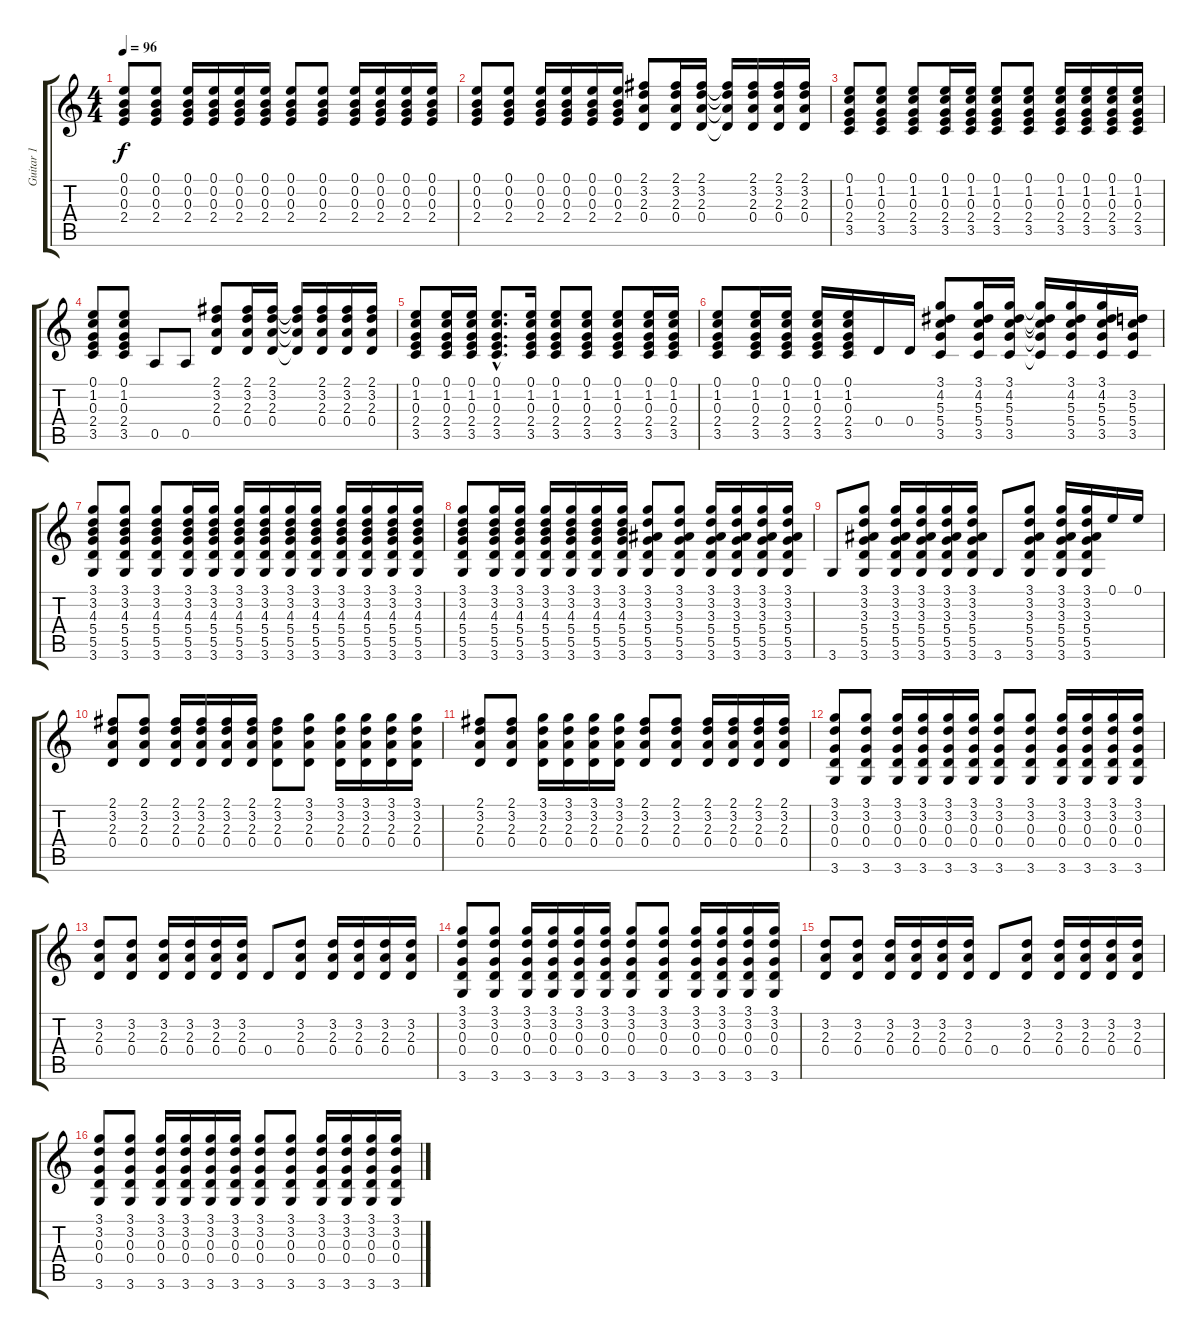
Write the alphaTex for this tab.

\track ("Guitar 1" "Guitar 1") {instrument acousticguitarnylon}
\staff {score tabs}
\tuning (E4 B3 G3 D3 A2 E2) {hide}
\ts (4 4)
\tempo 96
\clef g2
\ks c
(0.1 0.2 0.3 2.4).8{dy f} (0.1 0.2 0.3 2.4).8 (0.1 0.2 0.3 2.4).16 (0.1 0.2 0.3 2.4).16 (0.1 0.2 0.3 2.4).16 (0.1 0.2 0.3 2.4).16 (0.1 0.2 0.3 2.4).8 (0.1 0.2 0.3 2.4).8 (0.1 0.2 0.3 2.4).16 (0.1 0.2 0.3 2.4).16 (0.1 0.2 0.3 2.4).16 (0.1 0.2 0.3 2.4).16 |
(0.1 0.2 0.3 2.4).8 (0.1 0.2 0.3 2.4).8 (0.1 0.2 0.3 2.4).16 (0.1 0.2 0.3 2.4).16 (0.1 0.2 0.3 2.4).16 (0.1 0.2 0.3 2.4).16 (2.1 3.2 2.3 0.4).8 (2.1 3.2 2.3 0.4).16 (2.1 3.2 2.3 0.4).16 (2.1{t} 3.2{t} 2.3{t} 0.4{t}).16 (2.1 3.2 2.3 0.4).16 (2.1 3.2 2.3 0.4).16 (2.1 3.2 2.3 0.4).16 |
(0.1 1.2 0.3 2.4 3.5).8 (0.1 1.2 0.3 2.4 3.5).8 (0.1 1.2 0.3 2.4 3.5).8 (0.1 1.2 0.3 2.4 3.5).16 (0.1 1.2 0.3 2.4 3.5).16 (0.1 1.2 0.3 2.4 3.5).8 (0.1 1.2 0.3 2.4 3.5).8 (0.1 1.2 0.3 2.4 3.5).16 (0.1 1.2 0.3 2.4 3.5).16 (0.1 1.2 0.3 2.4 3.5).16 (0.1 1.2 0.3 2.4 3.5).16 |
(0.1 1.2 0.3 2.4 3.5).8 (0.1 1.2 0.3 2.4 3.5).8 0.5.8 0.5.8 (2.1 3.2 2.3 0.4).8 (2.1 3.2 2.3 0.4).16 (2.1 3.2 2.3 0.4).16 (2.1{t} 3.2{t} 2.3{t} 0.4{t}).16 (2.1 3.2 2.3 0.4).16 (2.1 3.2 2.3 0.4).16 (2.1 3.2 2.3 0.4).16 |
(0.1 1.2 0.3 2.4 3.5).8 (0.1 1.2 0.3 2.4 3.5).16 (0.1 1.2 0.3 2.4 3.5).16 (0.1{hac} 1.2{hac} 0.3{hac} 2.4{hac} 3.5{hac}).8{d} (0.1 1.2 0.3 2.4 3.5).16 (0.1 1.2 0.3 2.4 3.5).8 (0.1 1.2 0.3 2.4 3.5).8 (0.1 1.2 0.3 2.4 3.5).8 (0.1 1.2 0.3 2.4 3.5).16 (0.1 1.2 0.3 2.4 3.5).16 |
(0.1 1.2 0.3 2.4 3.5).8 (0.1 1.2 0.3 2.4 3.5).16 (0.1 1.2 0.3 2.4 3.5).16 (0.1 1.2 0.3 2.4 3.5).16 (0.1 1.2 0.3 2.4 3.5).16 0.4.16 0.4.16 (3.1 4.2 5.3 5.4 3.5).8 (3.1 4.2 5.3 5.4 3.5).16 (3.1 4.2 5.3 5.4 3.5).16 (3.1{t} 4.2{t} 5.3{t} 5.4{t} 3.5{t}).16 (3.1 4.2 5.3 5.4 3.5).16 (3.1 4.2 5.3 5.4 3.5).16 (3.2 5.3 5.4 3.5).16 |
(3.1 3.2 4.3 5.4 5.5 3.6).8 (3.1 3.2 4.3 5.4 5.5 3.6).8 (3.1 3.2 4.3 5.4 5.5 3.6).8 (3.1 3.2 4.3 5.4 5.5 3.6).16 (3.1 3.2 4.3 5.4 5.5 3.6).16 (3.1 3.2 4.3 5.4 5.5 3.6).16 (3.1 3.2 4.3 5.4 5.5 3.6).16 (3.1 3.2 4.3 5.4 5.5 3.6).16 (3.1 3.2 4.3 5.4 5.5 3.6).16 (3.1 3.2 4.3 5.4 5.5 3.6).16 (3.1 3.2 4.3 5.4 5.5 3.6).16 (3.1 3.2 4.3 5.4 5.5 3.6).16 (3.1 3.2 4.3 5.4 5.5 3.6).16 |
(3.1 3.2 4.3 5.4 5.5 3.6).8 (3.1 3.2 4.3 5.4 5.5 3.6).16 (3.1 3.2 4.3 5.4 5.5 3.6).16 (3.1 3.2 4.3 5.4 5.5 3.6).16 (3.1 3.2 4.3 5.4 5.5 3.6).16 (3.1 3.2 4.3 5.4 5.5 3.6).16 (3.1 3.2 4.3 5.4 5.5 3.6).16 (3.1 3.2 3.3 5.4 5.5 3.6).8 (3.1 3.2 3.3 5.4 5.5 3.6).8 (3.1 3.2 3.3 5.4 5.5 3.6).16 (3.1 3.2 3.3 5.4 5.5 3.6).16 (3.1 3.2 3.3 5.4 5.5 3.6).16 (3.1 3.2 3.3 5.4 5.5 3.6).16 |
3.6.8 (3.1 3.2 3.3 5.4 5.5 3.6).8 (3.1 3.2 3.3 5.4 5.5 3.6).16 (3.1 3.2 3.3 5.4 5.5 3.6).16 (3.1 3.2 3.3 5.4 5.5 3.6).16 (3.1 3.2 3.3 5.4 5.5 3.6).16 3.6.8 (3.1 3.2 3.3 5.4 5.5 3.6).8 (3.1 3.2 3.3 5.4 5.5 3.6).16 (3.1 3.2 3.3 5.4 5.5 3.6).16 0.1.16 0.1.16 |
(2.1 3.2 2.3 0.4).8 (2.1 3.2 2.3 0.4).8 (2.1 3.2 2.3 0.4).16 (2.1 3.2 2.3 0.4).16 (2.1 3.2 2.3 0.4).16 (2.1 3.2 2.3 0.4).16 (2.1 3.2 2.3 0.4).8 (3.1 3.2 2.3 0.4).8 (3.1 3.2 2.3 0.4).16 (3.1 3.2 2.3 0.4).16 (3.1 3.2 2.3 0.4).16 (3.1 3.2 2.3 0.4).16 |
(2.1 3.2 2.3 0.4).8 (2.1 3.2 2.3 0.4).8 (3.1 3.2 2.3 0.4).16 (3.1 3.2 2.3 0.4).16 (3.1 3.2 2.3 0.4).16 (3.1 3.2 2.3 0.4).16 (2.1 3.2 2.3 0.4).8 (2.1 3.2 2.3 0.4).8 (2.1 3.2 2.3 0.4).16 (2.1 3.2 2.3 0.4).16 (2.1 3.2 2.3 0.4).16 (2.1 3.2 2.3 0.4).16 |
(3.1 3.2 0.3 0.4 3.6).8 (3.1 3.2 0.3 0.4 3.6).8 (3.1 3.2 0.3 0.4 3.6).16 (3.1 3.2 0.3 0.4 3.6).16 (3.1 3.2 0.3 0.4 3.6).16 (3.1 3.2 0.3 0.4 3.6).16 (3.1 3.2 0.3 0.4 3.6).8 (3.1 3.2 0.3 0.4 3.6).8 (3.1 3.2 0.3 0.4 3.6).16 (3.1 3.2 0.3 0.4 3.6).16 (3.1 3.2 0.3 0.4 3.6).16 (3.1 3.2 0.3 0.4 3.6).16 |
(3.2 2.3 0.4).8 (3.2 2.3 0.4).8 (3.2 2.3 0.4).16 (3.2 2.3 0.4).16 (3.2 2.3 0.4).16 (3.2 2.3 0.4).16 0.4.8 (3.2 2.3 0.4).8 (3.2 2.3 0.4).16 (3.2 2.3 0.4).16 (3.2 2.3 0.4).16 (3.2 2.3 0.4).16 |
(3.1 3.2 0.3 0.4 3.6).8 (3.1 3.2 0.3 0.4 3.6).8 (3.1 3.2 0.3 0.4 3.6).16 (3.1 3.2 0.3 0.4 3.6).16 (3.1 3.2 0.3 0.4 3.6).16 (3.1 3.2 0.3 0.4 3.6).16 (3.1 3.2 0.3 0.4 3.6).8 (3.1 3.2 0.3 0.4 3.6).8 (3.1 3.2 0.3 0.4 3.6).16 (3.1 3.2 0.3 0.4 3.6).16 (3.1 3.2 0.3 0.4 3.6).16 (3.1 3.2 0.3 0.4 3.6).16 |
(3.2 2.3 0.4).8 (3.2 2.3 0.4).8 (3.2 2.3 0.4).16 (3.2 2.3 0.4).16 (3.2 2.3 0.4).16 (3.2 2.3 0.4).16 0.4.8 (3.2 2.3 0.4).8 (3.2 2.3 0.4).16 (3.2 2.3 0.4).16 (3.2 2.3 0.4).16 (3.2 2.3 0.4).16 |
(3.1 3.2 0.3 0.4 3.6).8 (3.1 3.2 0.3 0.4 3.6).8 (3.1 3.2 0.3 0.4 3.6).16 (3.1 3.2 0.3 0.4 3.6).16 (3.1 3.2 0.3 0.4 3.6).16 (3.1 3.2 0.3 0.4 3.6).16 (3.1 3.2 0.3 0.4 3.6).8 (3.1 3.2 0.3 0.4 3.6).8 (3.1 3.2 0.3 0.4 3.6).16 (3.1 3.2 0.3 0.4 3.6).16 (3.1 3.2 0.3 0.4 3.6).16 (3.1 3.2 0.3 0.4 3.6).16
